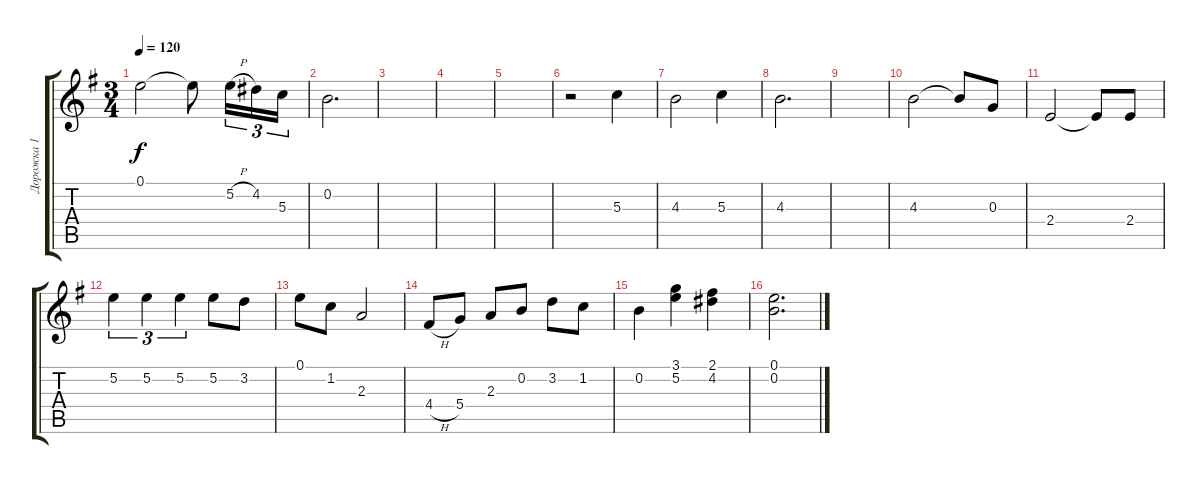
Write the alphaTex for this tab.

\track ("Дорожка 1" "Дорожка 1") {instrument acousticguitarnylon}
\staff {score tabs}
\tuning (E4 B3 G3 D3 A2 E2) {hide}
\ts (3 4)
\tempo 120
\clef g2
\ks eminor
0.1.2{dy f} 0.1{t}.8 5.2{h}.16{tu (3 2)} 4.2.16{tu (3 2)} 5.3.16{tu (3 2)} |
0.2.2{d} |
|
|
|
r.2 5.3.4 |
4.3.2 5.3.4 |
4.3.2{d} |
|
4.3.2 4.3{t}.8 0.3.8 |
2.4.2 2.4{t}.8 2.4.8 |
5.2.4{tu (3 2)} 5.2.4{tu (3 2)} 5.2.4{tu (3 2)} 5.2.8 3.2.8 |
0.1.8 1.2.8 2.3.2 |
4.4{h}.8 5.4.8 2.3.8 0.2.8 3.2.8 1.2.8 |
0.2.4 (3.1 5.2).4 (2.1 4.2).4 |
(0.1 0.2).2{d}
